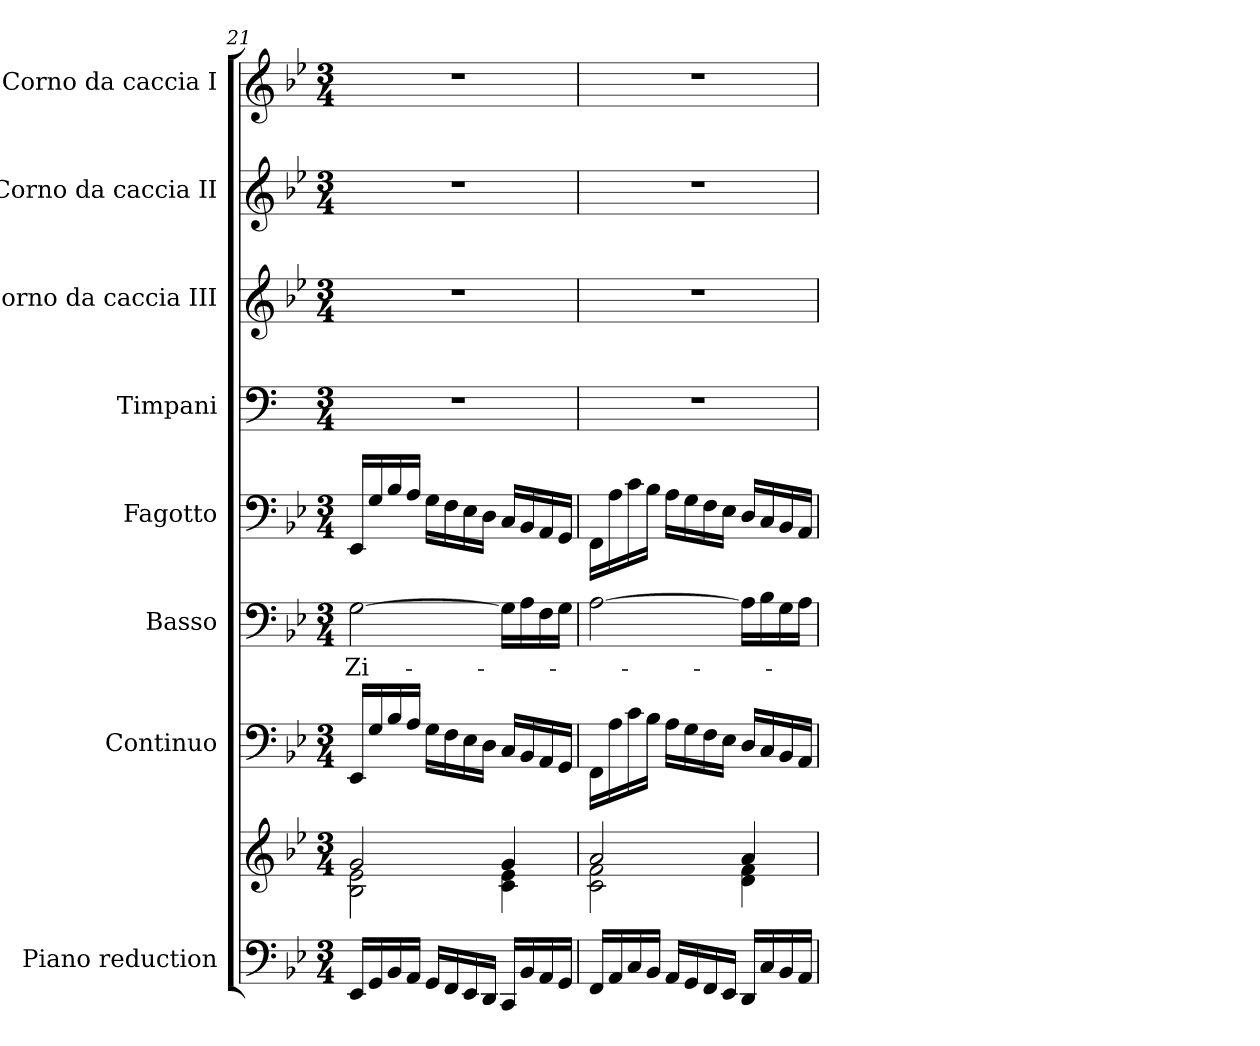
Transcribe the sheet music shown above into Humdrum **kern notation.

**kern	**kern	**kern	**kern	**text	**kern	**kern	**kern	**kern	**kern
*part8	*part8	*part7	*part6	*part6	*part5	*part4	*part3	*part2	*part1
*staff9	*staff8	*staff7	*staff6	*staff6	*staff5	*staff4	*staff3	*staff2	*staff1
*I"Piano reduction	*	*I"Continuo	*I"Basso	*	*I"Fagotto	*I"Timpani	*I"Corno da caccia III	*I"Corno da caccia II	*I"Corno da caccia I
*I'Pno	*	*	*	*	*	*I'Timp	*	*	*
*clefF4	*clefG2	*clefF4	*clefF4	*	*clefF4	*clefF4	*clefG2	*clefG2	*clefG2
*	*	*	*	*	*	*ITrd1c2	*ITrd8c14	*ITrd8c14	*ITrd8c14
*k[b-e-]	*k[b-e-]	*k[b-e-]	*k[b-e-]	*	*k[b-e-]	*k[b-e-]	*k[b-e-]	*k[b-e-]	*k[b-e-]
*M3/4	*M3/4	*M3/4	*M3/4	*	*M3/4	*M3/4	*M3/4	*M3/4	*M3/4
=21	=21	=21	=21	=21	=21	=21	=21	=21	=21
*	*^	*	*	*	*	*	*	*	*
!	!	!	!	!	!LO:LY:b	!	!	!	!	!
16EE-/LL	2g/	2B-\ 2e-\	16EE-/LL	[2G\	Zi-	16EE-/LL	2.r	2.r	2.r	2.r
16GG/	.	.	16G/	.	.	16G/	.	.	.	.
16BB-/	.	.	16B-/	.	.	16B-/	.	.	.	.
16AA/JJ	.	.	16A/JJ	.	.	16A/JJ	.	.	.	.
16GG/LL	.	.	16G\LL	.	.	16G\LL	.	.	.	.
16FF/	.	.	16F\	.	.	16F\	.	.	.	.
16EE-/	.	.	16E-\	.	.	16E-\	.	.	.	.
16DD/JJ	.	.	16D\JJ	.	.	16D\JJ	.	.	.	.
16CC/LL	4g/	4c\ 4e-\	16C/LL	16G\LL]	.	16C/LL	.	.	.	.
16BB-/	.	.	16BB-/	16A\	.	16BB-/	.	.	.	.
16AA/	.	.	16AA/	16F\	.	16AA/	.	.	.	.
16GG/JJ	.	.	16GG/JJ	16G\JJ	.	16GG/JJ	.	.	.	.
=22	=22	=22	=22	=22	=22	=22	=22	=22	=22	=22
16FF/LL	2a/	2c\ 2f\	16FF\LL	[2A\	.	16FF\LL	2.r	2.r	2.r	2.r
16AA/	.	.	16A\	.	.	16A\	.	.	.	.
16C/	.	.	16c\	.	.	16c\	.	.	.	.
16BB-/JJ	.	.	16B-\JJ	.	.	16B-\JJ	.	.	.	.
16AA/LL	.	.	16A\LL	.	.	16A\LL	.	.	.	.
16GG/	.	.	16G\	.	.	16G\	.	.	.	.
16FF/	.	.	16F\	.	.	16F\	.	.	.	.
16EE-/JJ	.	.	16E-\JJ	.	.	16E-\JJ	.	.	.	.
16DD/LL	4a/	4d\ 4f\	16D/LL	16A\LL]	.	16D/LL	.	.	.	.
16C/	.	.	16C/	16B-\	.	16C/	.	.	.	.
16BB-/	.	.	16BB-/	16G\	.	16BB-/	.	.	.	.
16AA/JJ	.	.	16AA/JJ	16A\JJ	.	16AA/JJ	.	.	.	.
*	*v	*v	*	*	*	*	*	*	*	*
=	=	=	=	=	=	=	=	=	=
*-	*-	*-	*-	*-	*-	*-	*-	*-	*-
